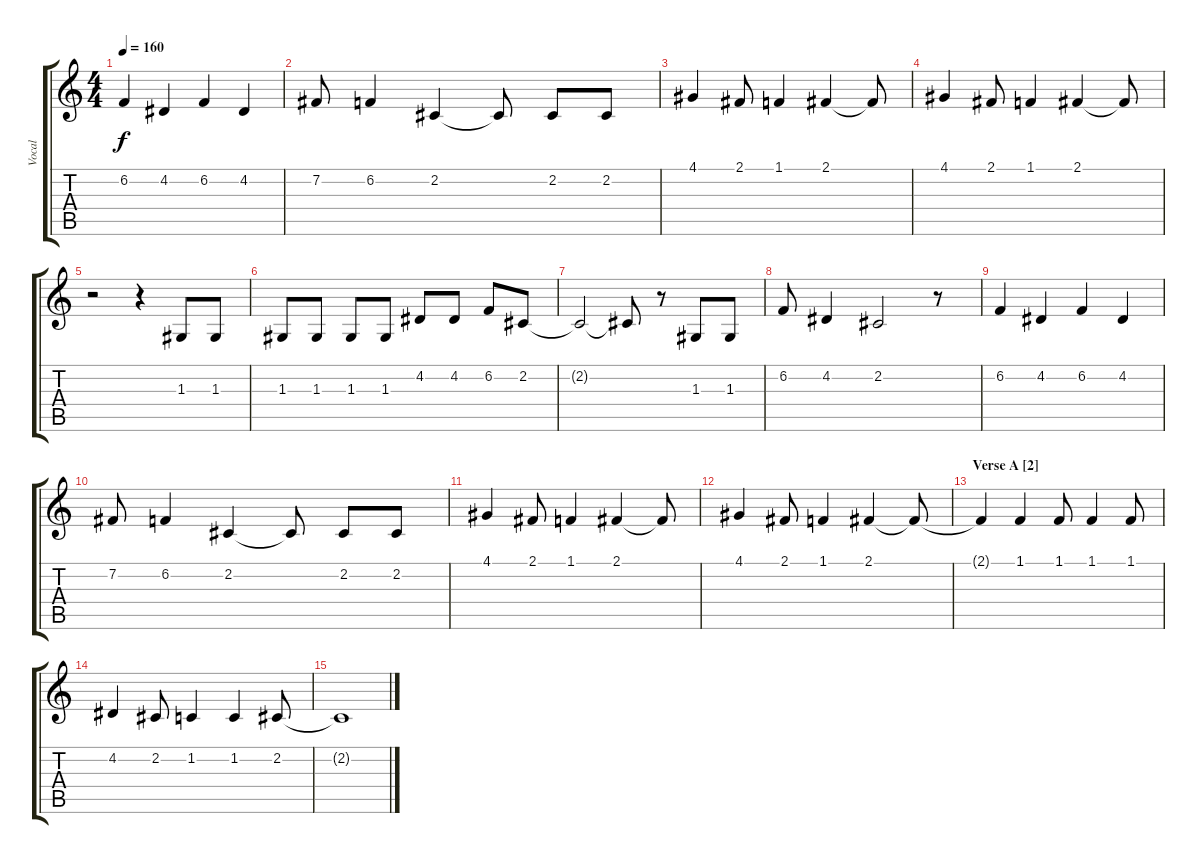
\track ("Vocal" "Vocal") {instrument trumpet}
\staff {score tabs}
\tuning (E4 B3 G3 D3 A2 E2) {hide}
\ts (4 4)
\tempo 160
\clef g2
\ks c
6.2.4{dy f} 4.2.4 6.2.4 4.2.4 |
7.2.8 6.2.4 2.2.4 2.2{t}.8 2.2.8 2.2.8 |
4.1.4 2.1.8 1.1.4 2.1.4 2.1{t}.8 |
4.1.4 2.1.8 1.1.4 2.1.4 2.1{t}.8 |
r.2 r.4 1.3.8 1.3.8 |
1.3.8 1.3.8 1.3.8 1.3.8 4.2.8 4.2.8 6.2.8 2.2.8 |
2.2{t}.2 2.2{t}.8 r.8 1.3.8 1.3.8 |
6.2.8 4.2.4 2.2.2 r.8 |
6.2.4 4.2.4 6.2.4 4.2.4 |
7.2.8 6.2.4 2.2.4 2.2{t}.8 2.2.8 2.2.8 |
4.1.4 2.1.8 1.1.4 2.1.4 2.1{t}.8 |
4.1.4 2.1.8 1.1.4 2.1.4 2.1{t}.8 |
\section ("" "Verse A [2]")
2.1{t}.4 1.1.4 1.1.8 1.1.4 1.1.8 |
4.2.4 2.2.8 1.2.4 1.2.4 2.2.8 |
2.2{t}.1
